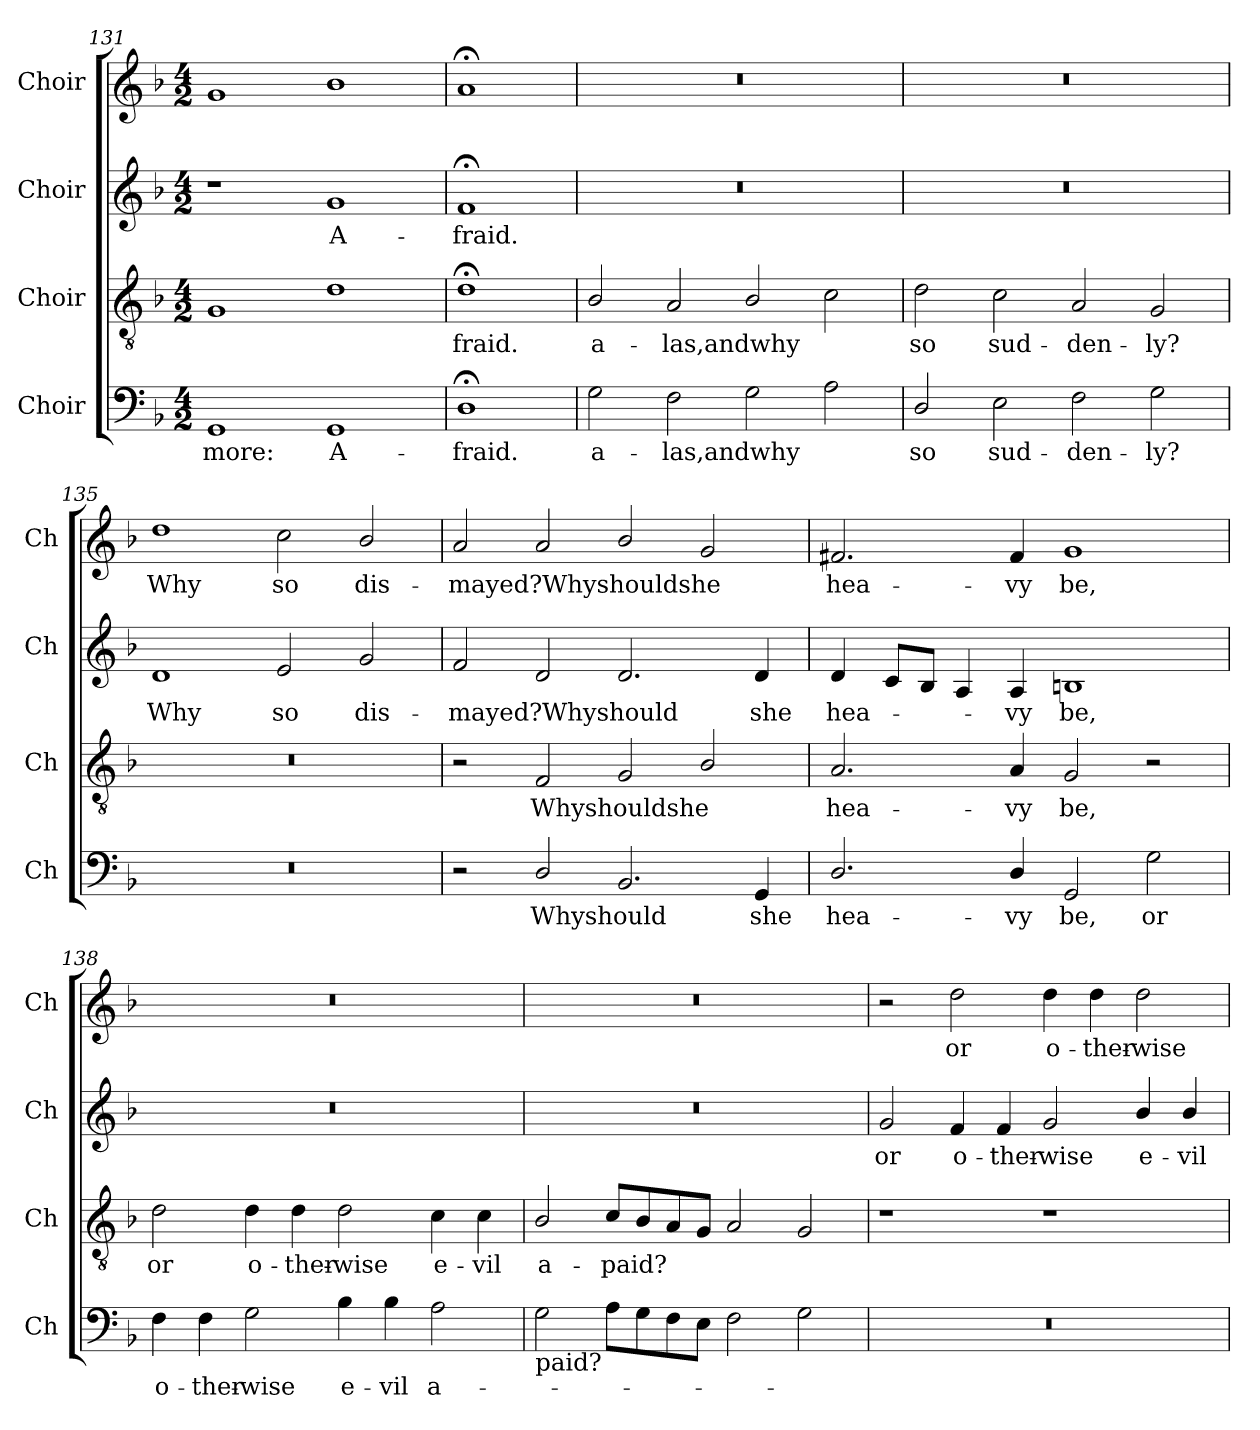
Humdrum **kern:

**kern	**text	**kern	**text	**kern	**text	**kern	**text
*part4	*part4	*part3	*part3	*part2	*part2	*part1	*part1
*staff4	*staff4	*staff3	*staff3	*staff2	*staff2	*staff1	*staff1
*I"Choir	*	*I"Choir	*	*I"Choir	*	*I"Choir	*
*I'Ch	*	*I'Ch	*	*I'Ch	*	*I'Ch	*
*clefF4	*	*clefGv2	*	*clefG2	*	*clefG2	*
*k[b-]	*	*k[b-]	*	*k[b-]	*	*k[b-]	*
*M4/2	*	*M4/2	*	*M4/2	*	*M4/2	*
=131	=131	=131	=131	=131	=131	=131	=131
!	!LO:LY:b	!	!	!	!	!	!
1GG	more:	1G	.	1r	.	1g	.
!	!LO:LY:b	!	!	!	!LO:LY:b	!	!
1GG	A-	1d	.	1g	A-	1b-	.
=132	=132	=132	=132	=132	=132	=132	=132
!	!LO:LY:b	!	!LO:LY:b	!	!LO:LY:b	!	!
1D;<	-fraid.	1d;<	-fraid.	1f;	-fraid.	1a;	.
=133	=133	=133	=133	=133	=133	=133	=133
!	!LO:LY:b	!	!LO:LY:b	!	!	!	!
2G\	a-	2B-/	a-	0r	.	0r	.
!	!LO:LY:b	!	!LO:LY:b	!	!	!	!
2F\	-las,andwhy	2A/	-las,andwhy	.	.	.	.
2G\	.	2B-/	.	.	.	.	.
2A\	.	2c\	.	.	.	.	.
=134	=134	=134	=134	=134	=134	=134	=134
!	!LO:LY:b	!	!LO:LY:b	!	!	!	!
2D/	so	2d\	so	0r	.	0r	.
!	!LO:LY:b	!	!LO:LY:b	!	!	!	!
2E\	sud-	2c\	sud-	.	.	.	.
!	!LO:LY:b	!	!LO:LY:b	!	!	!	!
2F\	-den-	2A/	-den-	.	.	.	.
!	!LO:LY:b	!	!LO:LY:b	!	!	!	!
2G\	-ly?	2G/	-ly?	.	.	.	.
!!LO:LB:g=z
=135	=135	=135	=135	=135	=135	=135	=135
!	!	!	!	!	!LO:LY:b	!	!LO:LY:b
0r	.	0r	.	1d	Why	1dd	Why
!	!	!	!	!	!LO:LY:b	!	!LO:LY:b
.	.	.	.	2e/	so	2cc\	so
!	!	!	!	!	!LO:LY:b	!	!LO:LY:b
.	.	.	.	2g/	dis-	2b-/	dis-
=136	=136	=136	=136	=136	=136	=136	=136
!	!	!	!	!	!LO:LY:b	!	!LO:LY:b
2r	.	2r	.	2f/	-mayed?Whyshould	2a/	-mayed?Whyshouldshe
!	!LO:LY:b	!	!LO:LY:b	!	!	!	!
2D/	Whyshould	2F/	Whyshouldshe	2d/	.	2a/	.
2.BB-/	.	2G/	.	2.d/	.	2b-/	.
.	.	2B-/	.	.	.	2g/	.
!	!LO:LY:b	!	!	!	!LO:LY:b	!	!
4GG/	she	.	.	4d/	she	.	.
=137	=137	=137	=137	=137	=137	=137	=137
!	!LO:LY:b	!	!LO:LY:b	!	!LO:LY:b	!	!LO:LY:b
2.D/	hea-	2.A/	hea-	4d/	hea-	2.f#X/	hea-
.	.	.	.	8cL	.	.	.
.	.	.	.	8B-J	.	.	.
.	.	.	.	4A/	.	.	.
!	!LO:LY:b	!	!LO:LY:b	!	!LO:LY:b	!	!LO:LY:b
4D/	-vy	4A/	-vy	4A/	-vy	4f#/	-vy
!	!LO:LY:b	!	!LO:LY:b	!	!LO:LY:b	!	!LO:LY:b
2GG/	be,	2G/	be,	1Bn	be,	1g	be,
!	!LO:LY:b	!	!	!	!	!	!
2G\	or	2r	.	.	.	.	.
=138	=138	=138	=138	=138	=138	=138	=138
!	!LO:LY:b	!	!LO:LY:b	!	!	!	!
4F\	o-	2d\	or	0r	.	0r	.
!	!LO:LY:b	!	!	!	!	!	!
4F\	-ther-	.	.	.	.	.	.
!	!LO:LY:b	!	!LO:LY:b	!	!	!	!
2G\	-wise	4d\	o-	.	.	.	.
!	!	!	!LO:LY:b	!	!	!	!
.	.	4d\	-ther-	.	.	.	.
!	!LO:LY:b	!	!LO:LY:b	!	!	!	!
4B-\	e-	2d\	-wise	.	.	.	.
!	!LO:LY:b	!	!	!	!	!	!
4B-\	-vil	.	.	.	.	.	.
!	!LO:LY:b	!	!LO:LY:b	!	!	!	!
2A\	a-	4c\	e-	.	.	.	.
!	!	!	!LO:LY:b	!	!	!	!
.	.	4c\	-vil	.	.	.	.
!!LO:PB:g=z
=139	=139	=139	=139	=139	=139	=139	=139
!LO:TX:b:t=paid?	!	!	!	!	!	!	!
!	!	!	!LO:LY:b	!	!	!	!
2G\	.	2B-/	a-	0r	.	0r	.
!	!	!	!LO:LY:b	!	!	!	!
8AL	.	8cL	-paid?	.	.	.	.
8G	.	8B-	.	.	.	.	.
8F	.	8A	.	.	.	.	.
8EJ	.	8GJ	.	.	.	.	.
2F\	.	2A/	.	.	.	.	.
2G\	.	2G/	.	.	.	.	.
=140	=140	=140	=140	=140	=140	=140	=140
!	!	!	!	!	!LO:LY:b	!	!
0r	.	1r	.	2g/	or	2r	.
!	!	!	!	!	!LO:LY:b	!	!LO:LY:b
.	.	.	.	4f/	o-	2dd\	or
!	!	!	!	!	!LO:LY:b	!	!
.	.	.	.	4f/	-ther-	.	.
!	!	!	!	!	!LO:LY:b	!	!LO:LY:b
.	.	1r	.	2g/	-wise	4dd\	o-
!	!	!	!	!	!	!	!LO:LY:b
.	.	.	.	.	.	4dd\	-ther-
!	!	!	!	!	!LO:LY:b	!	!LO:LY:b
.	.	.	.	4b-/	e-	2dd\	-wise
!	!	!	!	!	!LO:LY:b	!	!
.	.	.	.	4b-/	-vil	.	.
=	=	=	=	=	=	=	=
*-	*-	*-	*-	*-	*-	*-	*-
